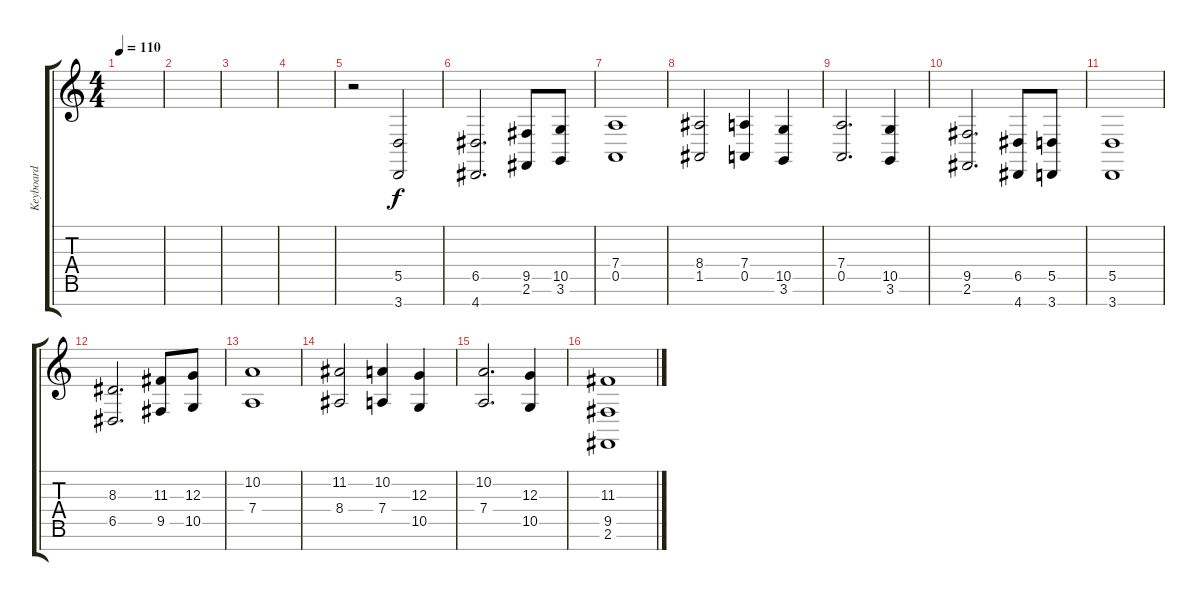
\track ("Keyboard" "Keyboard") {instrument stringensemble1}
\staff {score tabs}
\tuning (E4 B3 G3 D3 A2 E2 B1) {hide}
\ts (4 4)
\tempo 110
\clef g2
\ks c
|
|
|
|
r.2 (5.5 3.7).2{volume 11 instrument stringensemble1} |
(6.5 4.7).2{d} (9.5 2.6).8 (10.5 3.6).8 |
(7.4 0.5).1 |
(8.4 1.5).2 (7.4 0.5).4 (10.5 3.6).4 |
(7.4 0.5).2{d} (10.5 3.6).4 |
(9.5 2.6).2{d} (6.5 4.7).8 (5.5 3.7).8 |
(5.5 3.7).1 |
(8.3 6.5).2{d} (11.3 9.5).8 (12.3 10.5).8 |
(10.2 7.4).1 |
(11.2 8.4).2 (10.2 7.4).4 (12.3 10.5).4 |
(10.2 7.4).2{d} (12.3 10.5).4 |
(11.3 9.5 2.6).1
